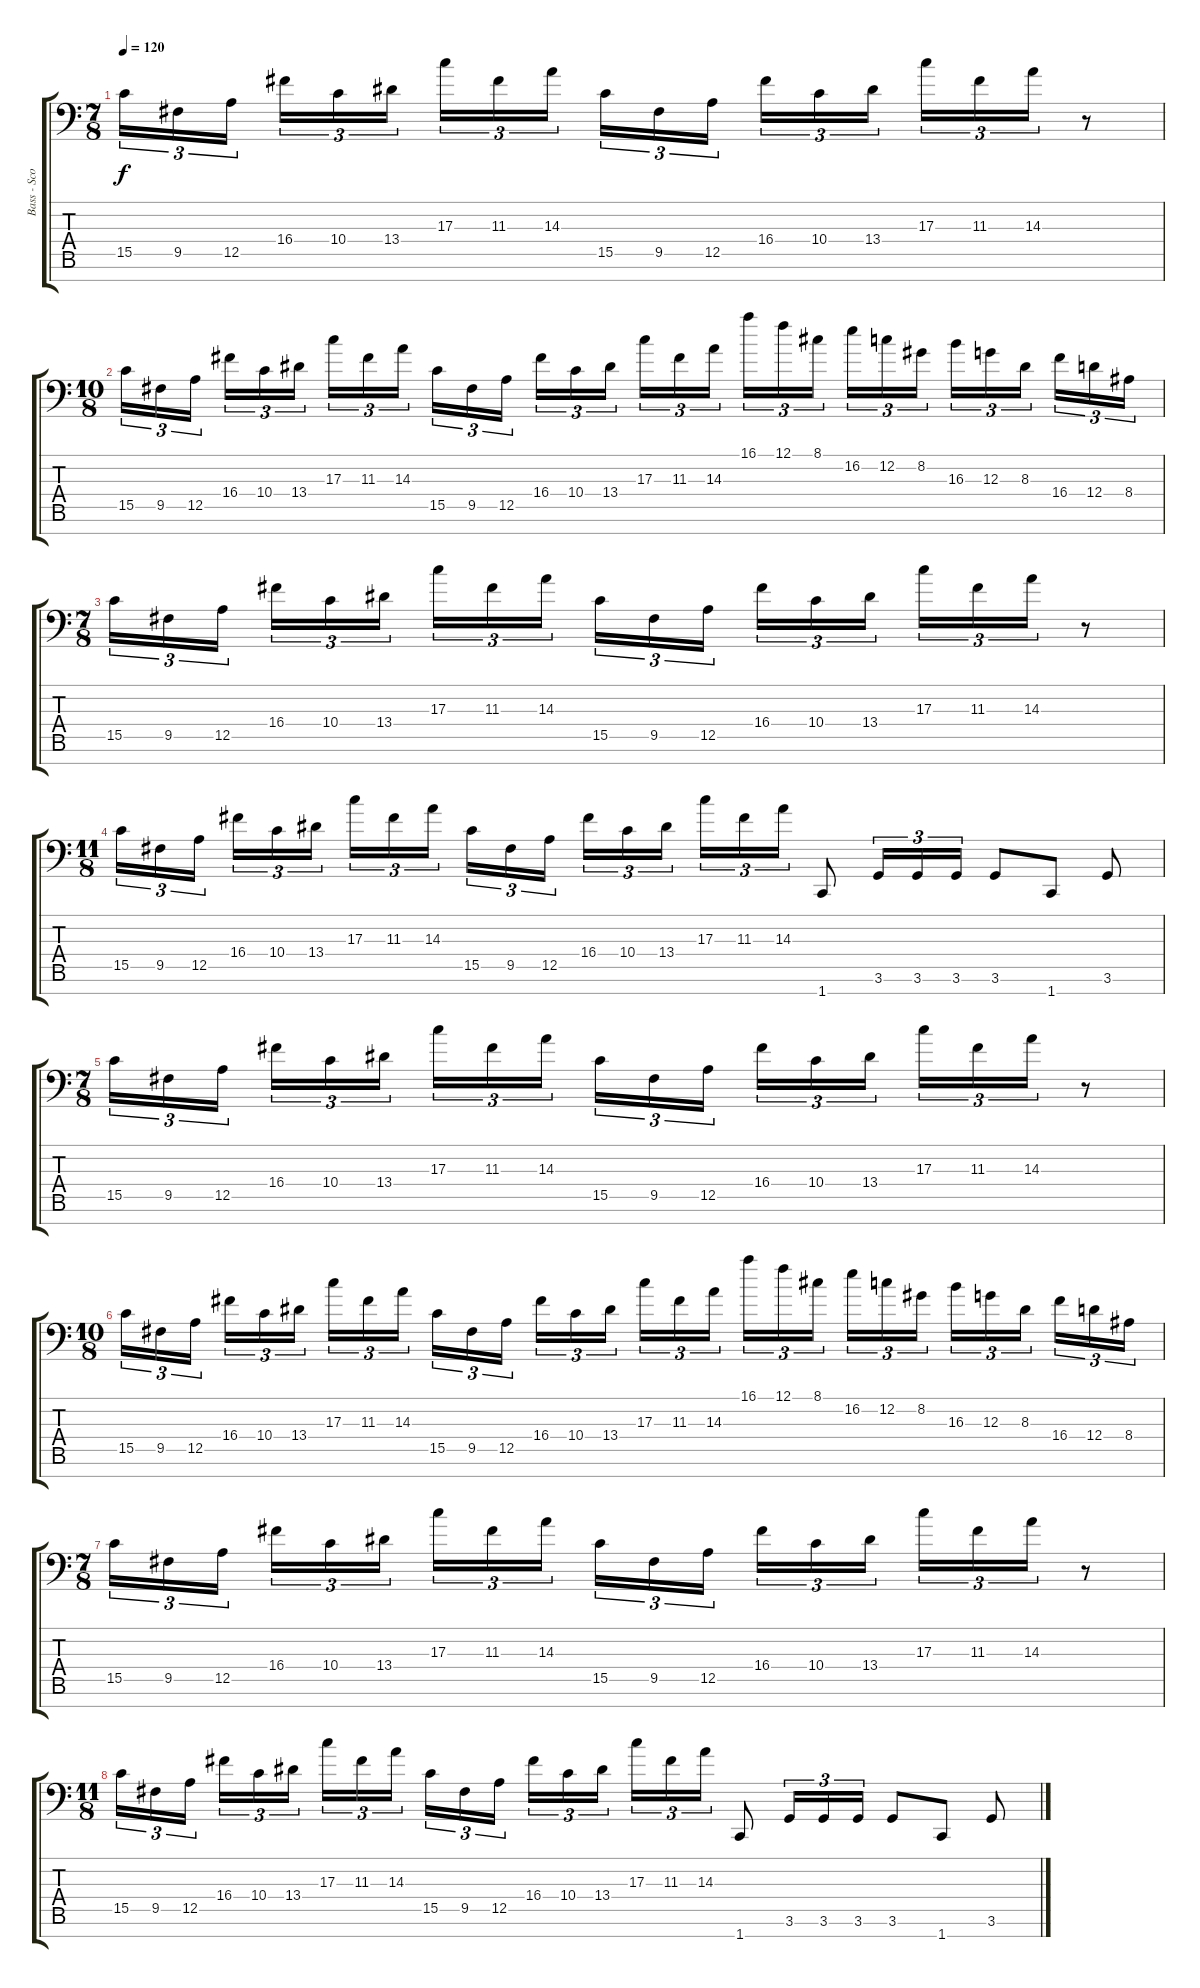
\track ("Bass - Scott Plummer" "Bass - Sco") {instrument electricbassfinger}
\staff {score tabs}
\tuning (F3 C3 G2 D2 A1 E1 B0) {hide}
\ts (7 8)
\tempo 120
\clef f4
\ks c
15.5.16{tu (3 2) dy f} 9.5.16{tu (3 2)} 12.5.16{tu (3 2) beam splitsecondary} 16.4.16{tu (3 2)} 10.4.16{tu (3 2)} 13.4.16{tu (3 2) beam splitsecondary} 17.3.16{tu (3 2)} 11.3.16{tu (3 2)} 14.3.16{tu (3 2)} 15.5.16{tu (3 2)} 9.5.16{tu (3 2)} 12.5.16{tu (3 2) beam splitsecondary} 16.4.16{tu (3 2)} 10.4.16{tu (3 2)} 13.4.16{tu (3 2) beam splitsecondary} 17.3.16{tu (3 2)} 11.3.16{tu (3 2)} 14.3.16{tu (3 2)} r.8 |
\ts (10 8)
15.5.16{tu (3 2)} 9.5.16{tu (3 2)} 12.5.16{tu (3 2) beam splitsecondary} 16.4.16{tu (3 2)} 10.4.16{tu (3 2)} 13.4.16{tu (3 2) beam splitsecondary} 17.3.16{tu (3 2)} 11.3.16{tu (3 2)} 14.3.16{tu (3 2)} 15.5.16{tu (3 2)} 9.5.16{tu (3 2)} 12.5.16{tu (3 2) beam splitsecondary} 16.4.16{tu (3 2)} 10.4.16{tu (3 2)} 13.4.16{tu (3 2) beam splitsecondary} 17.3.16{tu (3 2)} 11.3.16{tu (3 2)} 14.3.16{tu (3 2)} 16.1.16{tu (3 2)} 12.1.16{tu (3 2)} 8.1.16{tu (3 2) beam splitsecondary} 16.2.16{tu (3 2)} 12.2.16{tu (3 2)} 8.2.16{tu (3 2) beam splitsecondary} 16.3.16{tu (3 2)} 12.3.16{tu (3 2)} 8.3.16{tu (3 2) beam splitsecondary} 16.4.16{tu (3 2)} 12.4.16{tu (3 2)} 8.4.16{tu (3 2)} |
\ts (7 8)
15.5.16{tu (3 2)} 9.5.16{tu (3 2)} 12.5.16{tu (3 2) beam splitsecondary} 16.4.16{tu (3 2)} 10.4.16{tu (3 2)} 13.4.16{tu (3 2) beam splitsecondary} 17.3.16{tu (3 2)} 11.3.16{tu (3 2)} 14.3.16{tu (3 2)} 15.5.16{tu (3 2)} 9.5.16{tu (3 2)} 12.5.16{tu (3 2) beam splitsecondary} 16.4.16{tu (3 2)} 10.4.16{tu (3 2)} 13.4.16{tu (3 2) beam splitsecondary} 17.3.16{tu (3 2)} 11.3.16{tu (3 2)} 14.3.16{tu (3 2)} r.8 |
\ts (11 8)
15.5.16{tu (3 2)} 9.5.16{tu (3 2)} 12.5.16{tu (3 2) beam splitsecondary} 16.4.16{tu (3 2)} 10.4.16{tu (3 2)} 13.4.16{tu (3 2) beam splitsecondary} 17.3.16{tu (3 2)} 11.3.16{tu (3 2)} 14.3.16{tu (3 2)} 15.5.16{tu (3 2)} 9.5.16{tu (3 2)} 12.5.16{tu (3 2) beam splitsecondary} 16.4.16{tu (3 2)} 10.4.16{tu (3 2)} 13.4.16{tu (3 2) beam splitsecondary} 17.3.16{tu (3 2)} 11.3.16{tu (3 2)} 14.3.16{tu (3 2)} 1.7.8 3.6.16{tu (3 2)} 3.6.16{tu (3 2)} 3.6.16{tu (3 2)} 3.6.8 1.7.8 3.6.8 |
\ts (7 8)
15.5.16{tu (3 2)} 9.5.16{tu (3 2)} 12.5.16{tu (3 2) beam splitsecondary} 16.4.16{tu (3 2)} 10.4.16{tu (3 2)} 13.4.16{tu (3 2) beam splitsecondary} 17.3.16{tu (3 2)} 11.3.16{tu (3 2)} 14.3.16{tu (3 2)} 15.5.16{tu (3 2)} 9.5.16{tu (3 2)} 12.5.16{tu (3 2) beam splitsecondary} 16.4.16{tu (3 2)} 10.4.16{tu (3 2)} 13.4.16{tu (3 2) beam splitsecondary} 17.3.16{tu (3 2)} 11.3.16{tu (3 2)} 14.3.16{tu (3 2)} r.8 |
\ts (10 8)
15.5.16{tu (3 2)} 9.5.16{tu (3 2)} 12.5.16{tu (3 2) beam splitsecondary} 16.4.16{tu (3 2)} 10.4.16{tu (3 2)} 13.4.16{tu (3 2) beam splitsecondary} 17.3.16{tu (3 2)} 11.3.16{tu (3 2)} 14.3.16{tu (3 2)} 15.5.16{tu (3 2)} 9.5.16{tu (3 2)} 12.5.16{tu (3 2) beam splitsecondary} 16.4.16{tu (3 2)} 10.4.16{tu (3 2)} 13.4.16{tu (3 2) beam splitsecondary} 17.3.16{tu (3 2)} 11.3.16{tu (3 2)} 14.3.16{tu (3 2)} 16.1.16{tu (3 2)} 12.1.16{tu (3 2)} 8.1.16{tu (3 2) beam splitsecondary} 16.2.16{tu (3 2)} 12.2.16{tu (3 2)} 8.2.16{tu (3 2) beam splitsecondary} 16.3.16{tu (3 2)} 12.3.16{tu (3 2)} 8.3.16{tu (3 2) beam splitsecondary} 16.4.16{tu (3 2)} 12.4.16{tu (3 2)} 8.4.16{tu (3 2)} |
\ts (7 8)
15.5.16{tu (3 2)} 9.5.16{tu (3 2)} 12.5.16{tu (3 2) beam splitsecondary} 16.4.16{tu (3 2)} 10.4.16{tu (3 2)} 13.4.16{tu (3 2) beam splitsecondary} 17.3.16{tu (3 2)} 11.3.16{tu (3 2)} 14.3.16{tu (3 2)} 15.5.16{tu (3 2)} 9.5.16{tu (3 2)} 12.5.16{tu (3 2) beam splitsecondary} 16.4.16{tu (3 2)} 10.4.16{tu (3 2)} 13.4.16{tu (3 2) beam splitsecondary} 17.3.16{tu (3 2)} 11.3.16{tu (3 2)} 14.3.16{tu (3 2)} r.8 |
\ts (11 8)
15.5.16{tu (3 2)} 9.5.16{tu (3 2)} 12.5.16{tu (3 2) beam splitsecondary} 16.4.16{tu (3 2)} 10.4.16{tu (3 2)} 13.4.16{tu (3 2) beam splitsecondary} 17.3.16{tu (3 2)} 11.3.16{tu (3 2)} 14.3.16{tu (3 2)} 15.5.16{tu (3 2)} 9.5.16{tu (3 2)} 12.5.16{tu (3 2) beam splitsecondary} 16.4.16{tu (3 2)} 10.4.16{tu (3 2)} 13.4.16{tu (3 2) beam splitsecondary} 17.3.16{tu (3 2)} 11.3.16{tu (3 2)} 14.3.16{tu (3 2)} 1.7.8 3.6.16{tu (3 2)} 3.6.16{tu (3 2)} 3.6.16{tu (3 2)} 3.6.8 1.7.8 3.6.8
